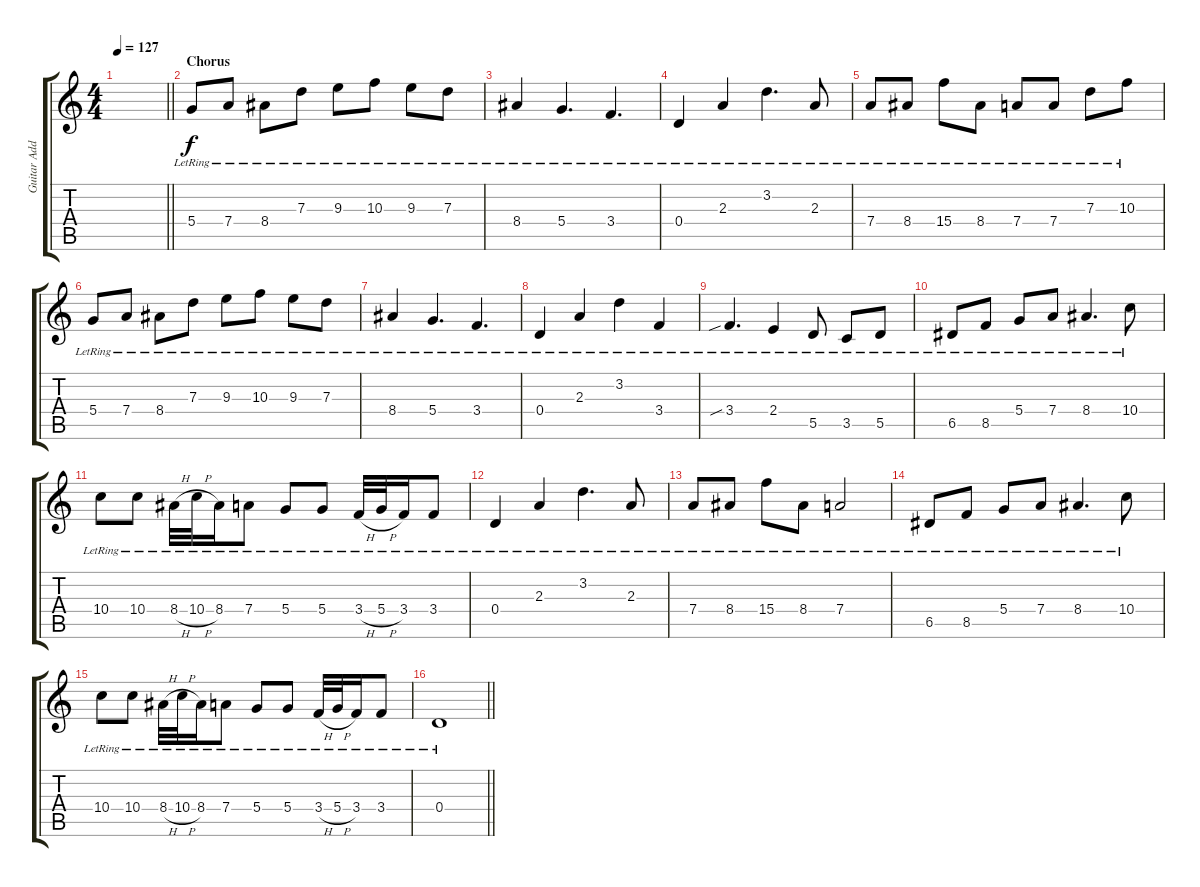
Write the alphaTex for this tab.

\track ("Guitar Add" "Guitar Add") {instrument acousticguitarsteel}
\staff {score tabs}
\tuning (E4 B3 G3 D3 A2 E2) {hide}
\ts (4 4)
\tempo 127
\clef g2
\barLineRight lightlight
\ks c
|
\section ("" "Chorus")
5.4{lr}.8 7.4{lr}.8 8.4{lr}.8 7.3{lr}.8 9.3{lr}.8 10.3{lr}.8 9.3{lr}.8 7.3{lr}.8 |
8.4{lr}.4 5.4{lr}.4{d} 3.4{lr}.4{d} |
0.4{lr}.4 2.3{lr}.4 3.2{lr}.4{d} 2.3{lr}.8 |
7.4{lr}.8 8.4{lr}.8 15.4{lr}.8 8.4{lr}.8 7.4{lr}.8 7.4{lr}.8 7.3{lr}.8 10.3{lr}.8 |
5.4{lr}.8 7.4{lr}.8 8.4{lr}.8 7.3{lr}.8 9.3{lr}.8 10.3{lr}.8 9.3{lr}.8 7.3{lr}.8 |
8.4{lr}.4 5.4{lr}.4{d} 3.4{lr}.4{d} |
0.4{lr}.4 2.3{lr}.4 3.2{lr}.4 3.4{lr}.4 |
3.4{sib lr}.4{d} 2.4{lr}.4 5.5{lr}.8 3.5{lr}.8 5.5{lr}.8 |
6.5{lr}.8 8.5{lr}.8 5.4{lr}.8 7.4{lr}.8 8.4{lr}.4{d} 10.4{lr}.8 |
10.4{lr}.8 10.4{lr}.8 8.4{h lr}.32 10.4{h lr}.32 8.4{lr}.16 7.4{lr}.8 5.4{lr}.8 5.4{lr}.8 3.4{h lr}.32 5.4{h lr}.32 3.4{lr}.16 3.4{lr}.8 |
0.4{lr}.4 2.3{lr}.4 3.2{lr}.4{d} 2.3{lr}.8 |
7.4{lr}.8 8.4{lr}.8 15.4{lr}.8 8.4{lr}.8 7.4{lr}.2 |
6.5{lr}.8 8.5{lr}.8 5.4{lr}.8 7.4{lr}.8 8.4{lr}.4{d} 10.4{lr}.8 |
10.4{lr}.8 10.4{lr}.8 8.4{h lr}.32 10.4{h lr}.32 8.4{lr}.16 7.4{lr}.8 5.4{lr}.8 5.4{lr}.8 3.4{h lr}.32 5.4{h lr}.32 3.4{lr}.16 3.4{lr}.8 |
\barLineRight lightlight
0.4{lr}.1
